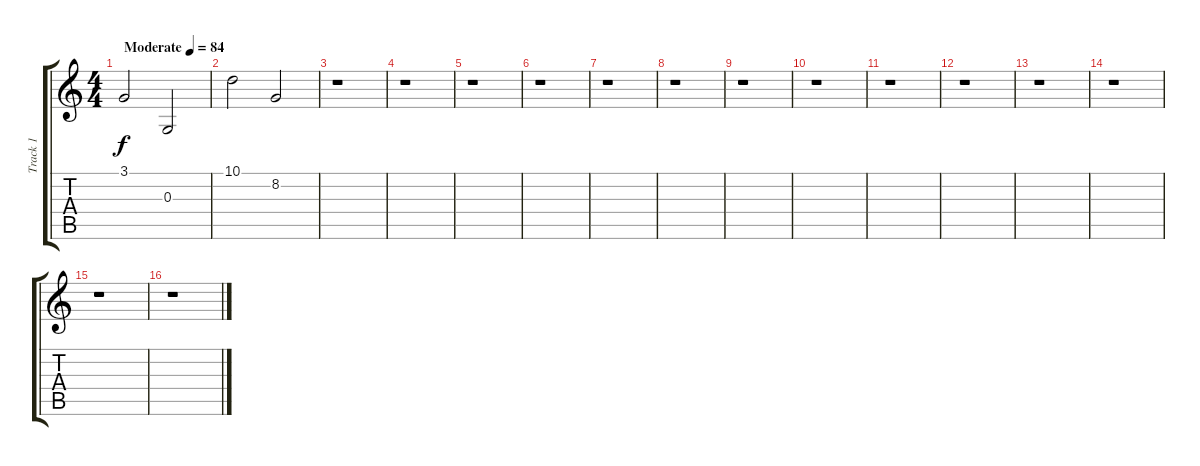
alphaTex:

\track ("Track 1" "Track 1") {instrument glockenspiel}
\staff {score tabs}
\tuning (E4 B3 G3 D3 A2 E2) {hide}
\ts (4 4)
\tempo (84 "Moderate")
\clef g2
\ks c
3.1.2{dy f instrument glockenspiel} 0.3.2 |
10.1.2 8.2.2 |
r.1 |
r.1 |
r.1 |
r.1 |
r.1 |
r.1 |
r.1 |
r.1 |
r.1 |
r.1 |
r.1 |
r.1 |
r.1 |
r.1
